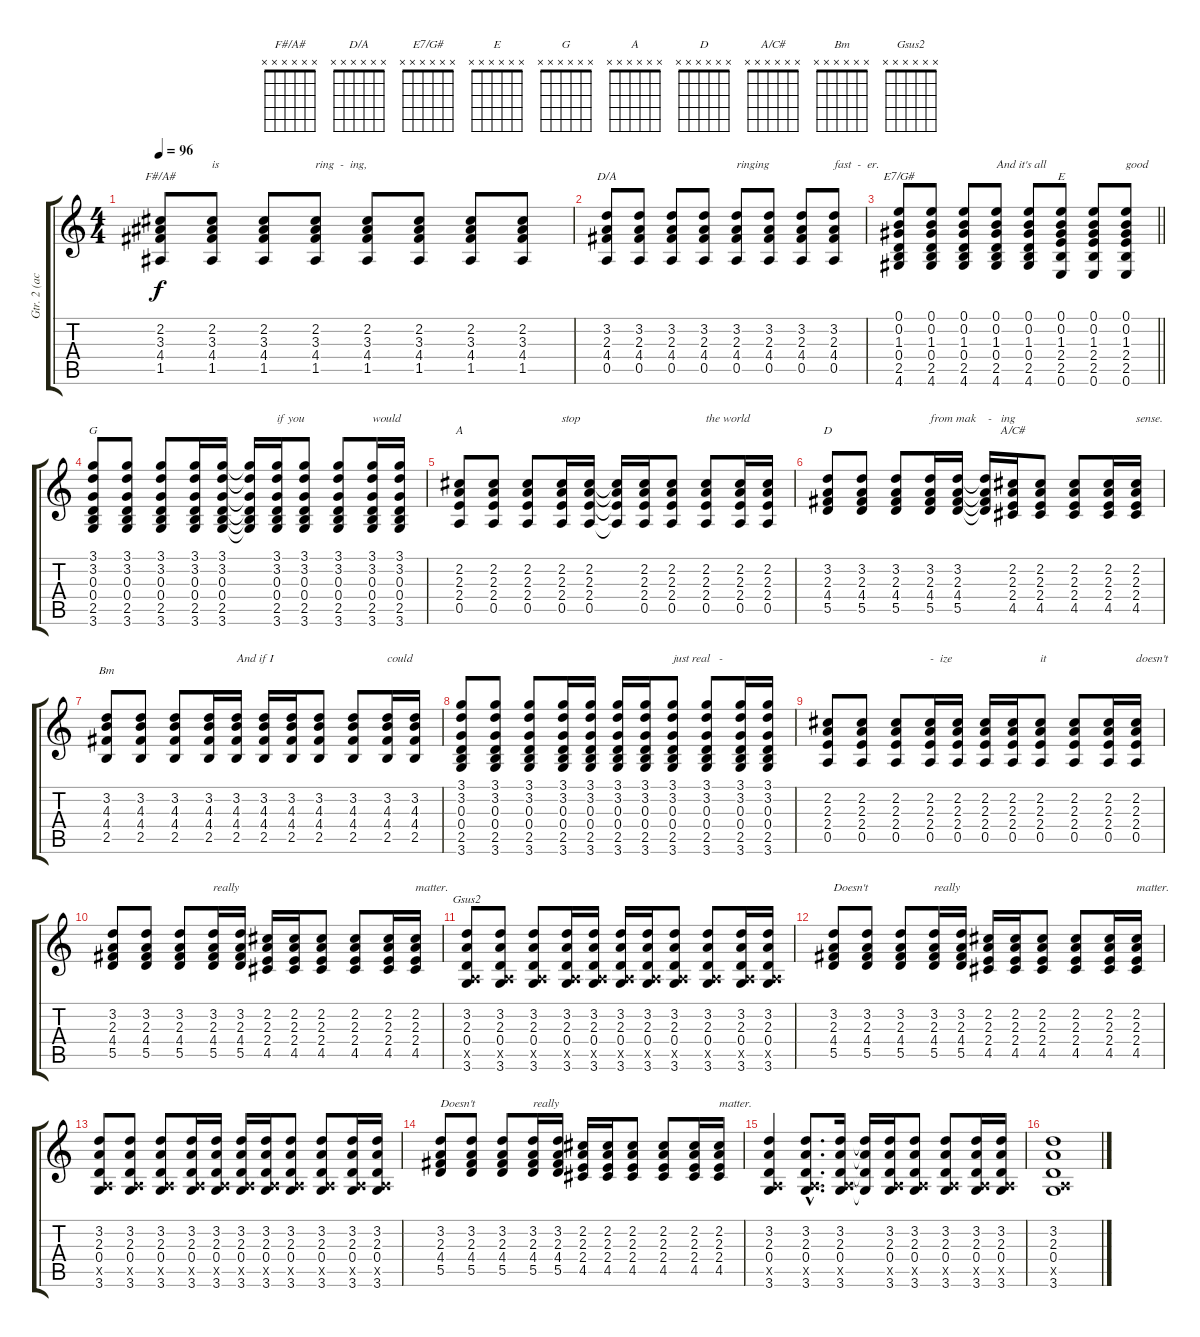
\track ("Gtr. 2 (acous.)" "Gtr. 2 (ac") {instrument acousticguitarnylon}
\staff {score tabs}
\tuning (E4 B3 G3 D3 A2 E2) {hide}
\chord ("F#/A#" x x x x x x)
\chord ("D/A" x x x x x x)
\chord ("E7/G#" x x x x x x)
\chord ("E" x x x x x x)
\chord ("G" x x x x x x)
\chord ("A" x x x x x x)
\chord ("D" x x x x x x)
\chord ("A/C#" x x x x x x)
\chord ("Bm" x x x x x x)
\chord ("Gsus2" x x x x x x)
\ts (4 4)
\tempo 96
\clef g2
\ks c
(2.2 3.3 4.4 1.5).8{ch "F#/A#" dy f} (2.2 3.3 4.4 1.5).8{txt "is"} (2.2 3.3 4.4 1.5).8 (2.2 3.3 4.4 1.5).8{txt "ring  -  ing,"} (2.2 3.3 4.4 1.5).8 (2.2 3.3 4.4 1.5).8 (2.2 3.3 4.4 1.5).8 (2.2 3.3 4.4 1.5).8 |
(3.2 2.3 4.4 0.5).8{ch "D/A"} (3.2 2.3 4.4 0.5).8 (3.2 2.3 4.4 0.5).8 (3.2 2.3 4.4 0.5).8 (3.2 2.3 4.4 0.5).8{txt "ringing"} (3.2 2.3 4.4 0.5).8 (3.2 2.3 4.4 0.5).8 (3.2 2.3 4.4 0.5).8{txt "fast  -  er."} |
\barLineRight lightlight
(0.1 0.2 1.3 0.4 2.5 4.6).8{ch "E7/G#"} (0.1 0.2 1.3 0.4 2.5 4.6).8 (0.1 0.2 1.3 0.4 2.5 4.6).8 (0.1 0.2 1.3 0.4 2.5 4.6).8{txt "And it's all"} (0.1 0.2 1.3 0.4 2.5 4.6).8 (0.1 0.2 1.3 2.4 2.5 0.6).8{ch "E"} (0.1 0.2 1.3 2.4 2.5 0.6).8 (0.1 0.2 1.3 2.4 2.5 0.6).8{txt "good"} |
(3.1 3.2 0.3 0.4 2.5 3.6).8{ch "G"} (3.1 3.2 0.3 0.4 2.5 3.6).8 (3.1 3.2 0.3 0.4 2.5 3.6).8 (3.1 3.2 0.3 0.4 2.5 3.6).16 (3.1 3.2 0.3 0.4 2.5 3.6).16 (3.1{t} 3.2{t} 0.3{t} 0.4{t} 2.5{t} 3.6{t}).16 (3.1 3.2 0.3 0.4 2.5 3.6).16{txt "if you"} (3.1 3.2 0.3 0.4 2.5 3.6).8 (3.1 3.2 0.3 0.4 2.5 3.6).8 (3.1 3.2 0.3 0.4 2.5 3.6).16{txt "would"} (3.1 3.2 0.3 0.4 2.5 3.6).16 |
(2.2 2.3 2.4 0.5).8{ch "A"} (2.2 2.3 2.4 0.5).8 (2.2 2.3 2.4 0.5).8 (2.2 2.3 2.4 0.5).16{txt "stop"} (2.2 2.3 2.4 0.5).16 (2.2{t} 2.3{t} 2.4{t} 0.5{t}).16 (2.2 2.3 2.4 0.5).16 (2.2 2.3 2.4 0.5).8 (2.2 2.3 2.4 0.5).8{txt "the world"} (2.2 2.3 2.4 0.5).16 (2.2 2.3 2.4 0.5).16 |
(3.2 2.3 4.4 5.5).8{ch "D"} (3.2 2.3 4.4 5.5).8 (3.2 2.3 4.4 5.5).8 (3.2 2.3 4.4 5.5).16{txt "from mak    -   ing"} (3.2 2.3 4.4 5.5).16 (3.2{t} 2.3{t} 4.4{t} 5.5{t}).16 (2.2 2.3 2.4 4.5).16{ch "A/C#"} (2.2 2.3 2.4 4.5).8 (2.2 2.3 2.4 4.5).8 (2.2 2.3 2.4 4.5).16 (2.2 2.3 2.4 4.5).16{txt "sense."} |
(3.2 4.3 4.4 2.5).8{ch "Bm"} (3.2 4.3 4.4 2.5).8 (3.2 4.3 4.4 2.5).8 (3.2 4.3 4.4 2.5).16 (3.2 4.3 4.4 2.5).16{txt "And if I"} (3.2 4.3 4.4 2.5).16 (3.2 4.3 4.4 2.5).16 (3.2 4.3 4.4 2.5).8 (3.2 4.3 4.4 2.5).8 (3.2 4.3 4.4 2.5).16{txt "could"} (3.2 4.3 4.4 2.5).16 |
(3.1 3.2 0.3 0.4 2.5 3.6).8 (3.1 3.2 0.3 0.4 2.5 3.6).8 (3.1 3.2 0.3 0.4 2.5 3.6).8 (3.1 3.2 0.3 0.4 2.5 3.6).16 (3.1 3.2 0.3 0.4 2.5 3.6).16 (3.1 3.2 0.3 0.4 2.5 3.6).16 (3.1 3.2 0.3 0.4 2.5 3.6).16 (3.1 3.2 0.3 0.4 2.5 3.6).8{txt "just real   -"} (3.1 3.2 0.3 0.4 2.5 3.6).8 (3.1 3.2 0.3 0.4 2.5 3.6).16 (3.1 3.2 0.3 0.4 2.5 3.6).16 |
(2.2 2.3 2.4 0.5).8 (2.2 2.3 2.4 0.5).8 (2.2 2.3 2.4 0.5).8 (2.2 2.3 2.4 0.5).16{txt "-  ize"} (2.2 2.3 2.4 0.5).16 (2.2 2.3 2.4 0.5).16 (2.2 2.3 2.4 0.5).16 (2.2 2.3 2.4 0.5).8{txt "it"} (2.2 2.3 2.4 0.5).8 (2.2 2.3 2.4 0.5).16 (2.2 2.3 2.4 0.5).16{txt "doesn't"} |
(3.2 2.3 4.4 5.5).8 (3.2 2.3 4.4 5.5).8 (3.2 2.3 4.4 5.5).8 (3.2 2.3 4.4 5.5).16{txt "really"} (3.2 2.3 4.4 5.5).16 (2.2 2.3 2.4 4.5).16 (2.2 2.3 2.4 4.5).16 (2.2 2.3 2.4 4.5).8 (2.2 2.3 2.4 4.5).8 (2.2 2.3 2.4 4.5).16 (2.2 2.3 2.4 4.5).16{txt "matter."} |
(3.2 2.3 0.4 0.5{x} 3.6).8{ch "Gsus2"} (3.2 2.3 0.4 0.5{x} 3.6).8 (3.2 2.3 0.4 0.5{x} 3.6).8 (3.2 2.3 0.4 0.5{x} 3.6).16 (3.2 2.3 0.4 0.5{x} 3.6).16 (3.2 2.3 0.4 0.5{x} 3.6).16 (3.2 2.3 0.4 0.5{x} 3.6).16 (3.2 2.3 0.4 0.5{x} 3.6).8 (3.2 2.3 0.4 0.5{x} 3.6).8 (3.2 2.3 0.4 0.5{x} 3.6).16 (3.2 2.3 0.4 0.5{x} 3.6).16 |
(3.2 2.3 4.4 5.5).8{txt "Doesn't"} (3.2 2.3 4.4 5.5).8 (3.2 2.3 4.4 5.5).8 (3.2 2.3 4.4 5.5).16{txt "really"} (3.2 2.3 4.4 5.5).16 (2.2 2.3 2.4 4.5).16 (2.2 2.3 2.4 4.5).16 (2.2 2.3 2.4 4.5).8 (2.2 2.3 2.4 4.5).8 (2.2 2.3 2.4 4.5).16 (2.2 2.3 2.4 4.5).16{txt "matter."} |
(3.2 2.3 0.4 0.5{x} 3.6).8 (3.2 2.3 0.4 0.5{x} 3.6).8 (3.2 2.3 0.4 0.5{x} 3.6).8 (3.2 2.3 0.4 0.5{x} 3.6).16 (3.2 2.3 0.4 0.5{x} 3.6).16 (3.2 2.3 0.4 0.5{x} 3.6).16 (3.2 2.3 0.4 0.5{x} 3.6).16 (3.2 2.3 0.4 0.5{x} 3.6).8 (3.2 2.3 0.4 0.5{x} 3.6).8 (3.2 2.3 0.4 0.5{x} 3.6).16 (3.2 2.3 0.4 0.5{x} 3.6).16 |
(3.2 2.3 4.4 5.5).8{txt "Doesn't"} (3.2 2.3 4.4 5.5).8 (3.2 2.3 4.4 5.5).8 (3.2 2.3 4.4 5.5).16{txt "really"} (3.2 2.3 4.4 5.5).16 (2.2 2.3 2.4 4.5).16 (2.2 2.3 2.4 4.5).16 (2.2 2.3 2.4 4.5).8 (2.2 2.3 2.4 4.5).8 (2.2 2.3 2.4 4.5).16 (2.2 2.3 2.4 4.5).16{txt "matter."} |
(3.2 2.3 0.4 0.5{x} 3.6).4 (3.2{hac} 2.3{hac} 0.4{hac} 0.5{hac x} 3.6{hac}).8{d} (3.2 2.3 0.4 0.5{x} 3.6).16 (3.2{t} 2.3{t} 0.4{t} 3.6{t}).16 (3.2 2.3 0.4 0.5{x} 3.6).16 (3.2 2.3 0.4 0.5{x} 3.6).8 (3.2 2.3 0.4 0.5{x} 3.6).8 (3.2 2.3 0.4 0.5{x} 3.6).16 (3.2 2.3 0.4 0.5{x} 3.6).16 |
(3.2 2.3 0.4 0.5{x} 3.6).1
